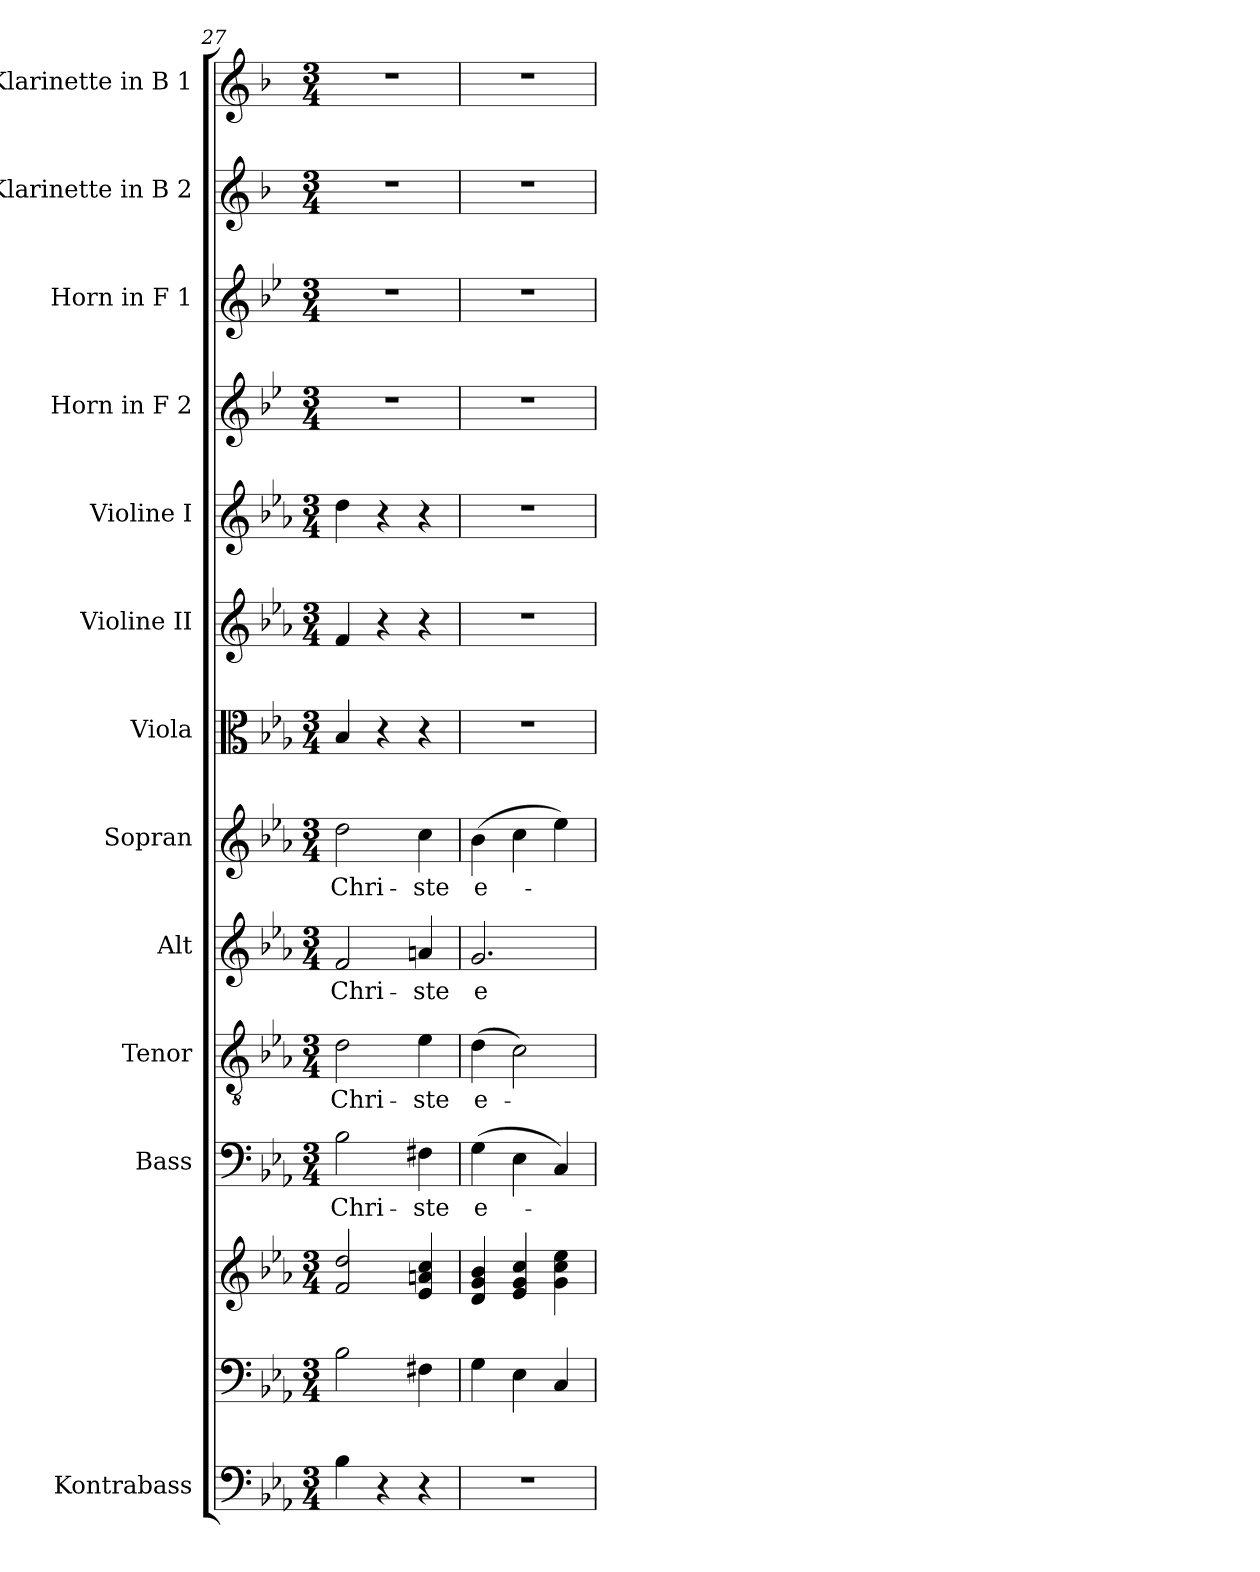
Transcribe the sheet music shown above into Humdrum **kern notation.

**kern	**kern	**kern	**kern	**text	**kern	**text	**kern	**text	**kern	**text	**kern	**kern	**kern	**kern	**kern	**kern	**kern
*part13	*part12	*part12	*part11	*part11	*part10	*part10	*part9	*part9	*part8	*part8	*part7	*part6	*part5	*part4	*part3	*part2	*part1
*staff14	*staff13	*staff12	*staff11	*staff11	*staff10	*staff10	*staff9	*staff9	*staff8	*staff8	*staff7	*staff6	*staff5	*staff4	*staff3	*staff2	*staff1
*I"Kontrabass	*	*	*I"Bass	*	*I"Tenor	*	*I"Alt	*	*I"Sopran	*	*I"Viola	*I"Violine II	*I"Violine I	*I"Horn in F 2	*I"Horn in F 1	*I"Klarinette in B 2	*I"Klarinette in B 1
*I'Kb.	*	*	*I'B	*	*I'T	*	*I'A	*	*I'S	*	*I'Vla.	*I'Vl. II	*I'Vl. I	*I'Hrn. 2	*I'Hrn. 1	*	*
*clefF4	*clefF4	*clefG2	*clefF4	*	*clefGv2	*	*clefG2	*	*clefG2	*	*clefC3	*clefG2	*clefG2	*clefG2	*clefG2	*clefG2	*clefG2
*ITrd7c12	*	*	*	*	*	*	*	*	*	*	*	*	*	*ITrd4c7	*ITrd4c7	*ITrd1c2	*ITrd1c2
*k[b-e-a-]	*k[b-e-a-]	*k[b-e-a-]	*k[b-e-a-]	*	*k[b-e-a-]	*	*k[b-e-a-]	*	*k[b-e-a-]	*	*k[b-e-a-]	*k[b-e-a-]	*k[b-e-a-]	*k[b-e-a-]	*k[b-e-a-]	*k[b-e-a-]	*k[b-e-a-]
*E-:	*E-:	*E-:	*E-:	*	*E-:	*	*E-:	*	*E-:	*	*E-:	*E-:	*E-:	*E-:	*E-:	*E-:	*E-:
*M3/4	*M3/4	*M3/4	*M3/4	*	*M3/4	*	*M3/4	*	*M3/4	*	*M3/4	*M3/4	*M3/4	*M3/4	*M3/4	*M3/4	*M3/4
=27	=27	=27	=27	=27	=27	=27	=27	=27	=27	=27	=27	=27	=27	=27	=27	=27	=27
!	!	!	!	!LO:LY:b	!	!LO:LY:b	!	!LO:LY:b	!	!LO:LY:b	!	!	!	!	!	!	!
4BB-\	2B-\	2f/ 2dd/	2B-\	Chri-	2d\	Chri-	2f/	Chri-	2dd\	Chri-	4B-/	4f/	4dd\	2.r	2.r	2.r	2.r
4r	.	.	.	.	.	.	.	.	.	.	4r	4r	4r	.	.	.	.
!	!	!	!	!LO:LY:b	!	!LO:LY:b	!	!LO:LY:b	!	!LO:LY:b	!	!	!	!	!	!	!
4r	4F#X\	4e-/ 4an/ 4cc/	4F#X\	-ste	4e-\	-ste	4an/	-ste	4cc\	-ste	4r	4r	4r	.	.	.	.
=28	=28	=28	=28	=28	=28	=28	=28	=28	=28	=28	=28	=28	=28	=28	=28	=28	=28
!	!	!	!	!LO:LY:b	!	!LO:LY:b	!	!LO:LY:b	!	!LO:LY:b	!	!	!	!	!	!	!
2.r	4G\	4d/ 4g/ 4b-/	(>4G\	e-	(>4d\	e-	2.g/	e-	(>4b-\	e-	2.r	2.r	2.r	2.r	2.r	2.r	2.r
.	4E-\	4e-/ 4g/ 4cc/	4E-\	.	2c\)	.	.	.	4cc\	.	.	.	.	.	.	.	.
.	4C/	4g\ 4cc\ 4ee-\	4C/)	.	.	.	.	.	4ee-\)	.	.	.	.	.	.	.	.
=	=	=	=	=	=	=	=	=	=	=	=	=	=	=	=	=	=
*-	*-	*-	*-	*-	*-	*-	*-	*-	*-	*-	*-	*-	*-	*-	*-	*-	*-
